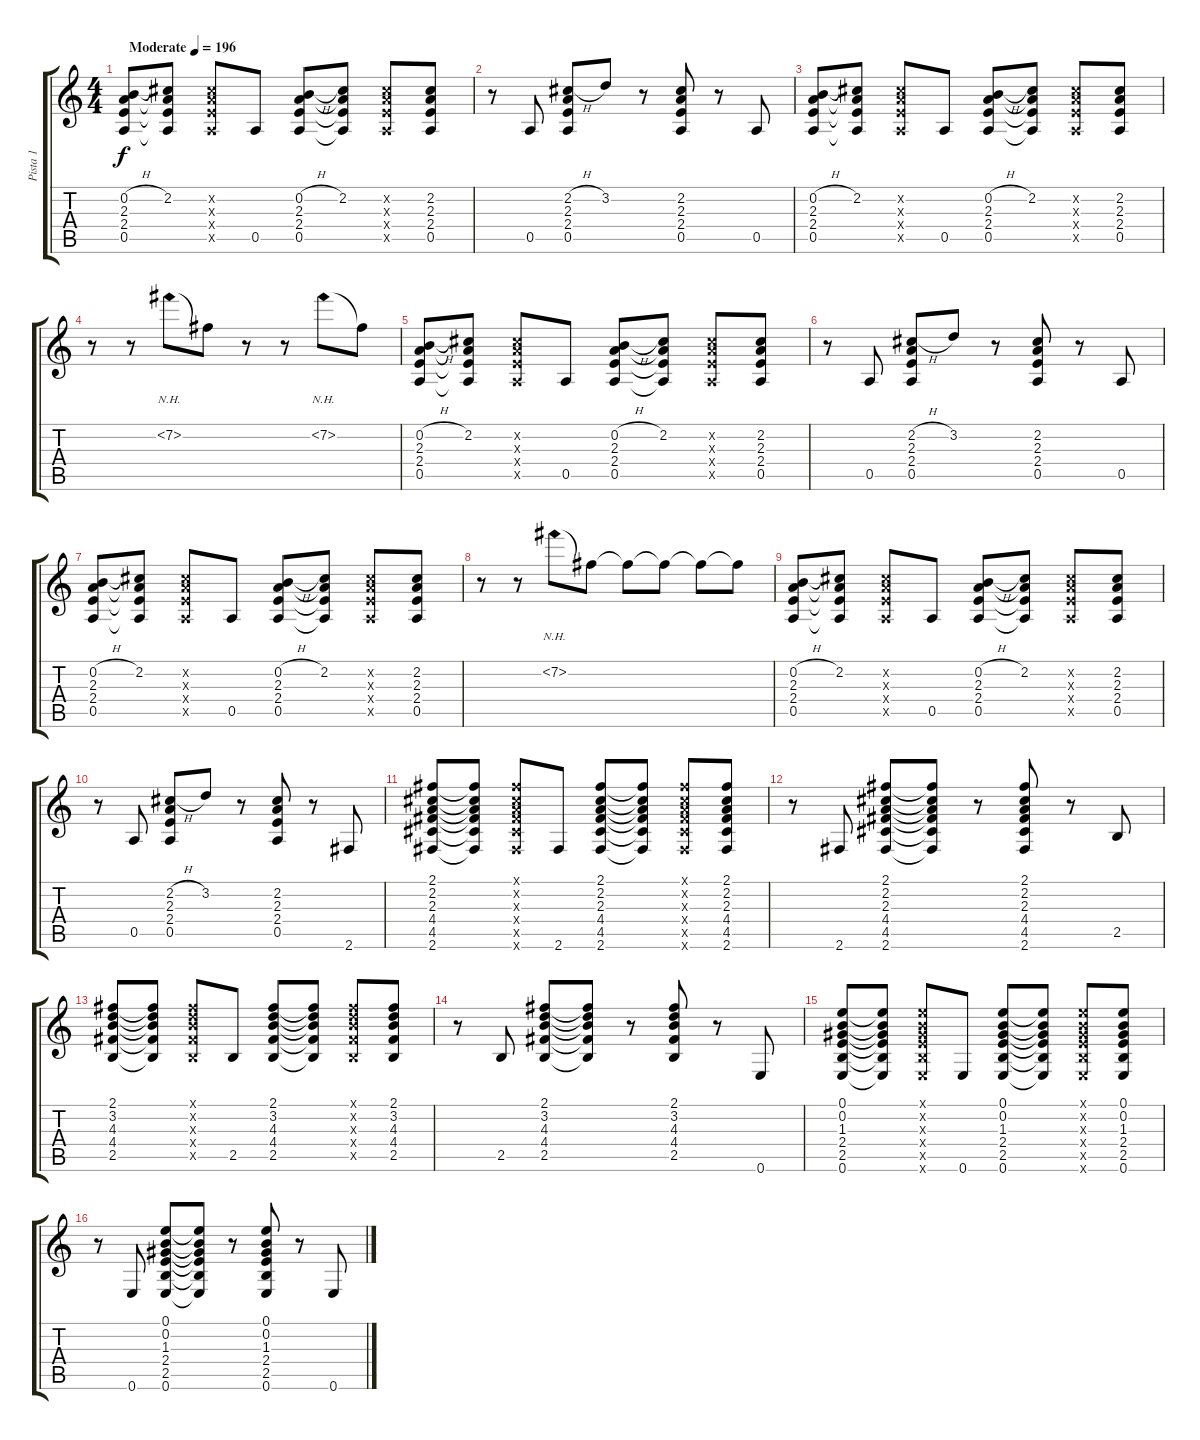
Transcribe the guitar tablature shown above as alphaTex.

\track ("Pista 1" "Pista 1") {instrument acousticguitarsteel}
\staff {score tabs}
\tuning (E4 B3 G3 D3 A2 E2) {hide}
\ts (4 4)
\tempo (196 "Moderate")
\clef g2
\ks c
(0.2{h} 2.3 2.4 0.5).8{dy f instrument acousticguitarsteel} (2.2 2.3{t} 2.4{t} 0.5{t}).8 (2.2{x} 2.3{x} 2.4{x} 0.5{x}).8 0.5.8 (0.2{h} 2.3 2.4 0.5).8 (2.2 2.3{t} 2.4{t} 0.5{t}).8 (2.2{x} 2.3{x} 2.4{x} 0.5{x}).8 (2.2 2.3 2.4 0.5).8 |
r.8 0.5.8 (2.2{h} 2.3 2.4 0.5).8 3.2.8 r.8 (2.2 2.3 2.4 0.5).8 r.8 0.5.8 |
(0.2{h} 2.3 2.4 0.5).8 (2.2 2.3{t} 2.4{t} 0.5{t}).8 (2.2{x} 2.3{x} 2.4{x} 0.5{x}).8 0.5.8 (0.2{h} 2.3 2.4 0.5).8 (2.2 2.3{t} 2.4{t} 0.5{t}).8 (2.2{x} 2.3{x} 2.4{x} 0.5{x}).8 (2.2 2.3 2.4 0.5).8 |
r.8 r.8 7.2{nh}.8 7.2{t}.8 r.8 r.8 7.2{nh}.8 7.2{t}.8 |
(0.2{h} 2.3 2.4 0.5).8 (2.2 2.3{t} 2.4{t} 0.5{t}).8 (2.2{x} 2.3{x} 2.4{x} 0.5{x}).8 0.5.8 (0.2{h} 2.3 2.4 0.5).8 (2.2 2.3{t} 2.4{t} 0.5{t}).8 (2.2{x} 2.3{x} 2.4{x} 0.5{x}).8 (2.2 2.3 2.4 0.5).8 |
r.8 0.5.8 (2.2{h} 2.3 2.4 0.5).8 3.2.8 r.8 (2.2 2.3 2.4 0.5).8 r.8 0.5.8 |
(0.2{h} 2.3 2.4 0.5).8 (2.2 2.3{t} 2.4{t} 0.5{t}).8 (2.2{x} 2.3{x} 2.4{x} 0.5{x}).8 0.5.8 (0.2{h} 2.3 2.4 0.5).8 (2.2 2.3{t} 2.4{t} 0.5{t}).8 (2.2{x} 2.3{x} 2.4{x} 0.5{x}).8 (2.2 2.3 2.4 0.5).8 |
r.8 r.8 7.2{nh}.8 7.2{t}.8 7.2{t}.8 7.2{t}.8 7.2{t}.8 7.2{t}.8 |
(0.2{h} 2.3 2.4 0.5).8 (2.2 2.3{t} 2.4{t} 0.5{t}).8 (2.2{x} 2.3{x} 2.4{x} 0.5{x}).8 0.5.8 (0.2{h} 2.3 2.4 0.5).8 (2.2 2.3{t} 2.4{t} 0.5{t}).8 (2.2{x} 2.3{x} 2.4{x} 0.5{x}).8 (2.2 2.3 2.4 0.5).8 |
r.8 0.5.8 (2.2{h} 2.3 2.4 0.5).8 3.2.8 r.8 (2.2 2.3 2.4 0.5).8 r.8 2.6.8 |
(2.1 2.2 2.3 4.4 4.5 2.6).8 (2.1{t} 2.2{t} 2.3{t} 4.4{t} 4.5{t} 2.6{t}).8 (2.1{x} 2.2{x} 2.3{x} 4.4{x} 4.5{x} 2.6{x}).8 2.6.8 (2.1 2.2 2.3 4.4 4.5 2.6).8 (2.1{t} 2.2{t} 2.3{t} 4.4{t} 4.5{t} 2.6{t}).8 (2.1{x} 2.2{x} 2.3{x} 4.4{x} 4.5{x} 2.6{x}).8 (2.1 2.2 2.3 4.4 4.5 2.6).8 |
r.8 2.6.8 (2.1 2.2 2.3 4.4 4.5 2.6).8 (2.1{t} 2.2{t} 2.3{t} 4.4{t} 4.5{t} 2.6{t}).8 r.8 (2.1 2.2 2.3 4.4 4.5 2.6).8 r.8 2.5.8 |
(2.1 3.2 4.3 4.4 2.5).8 (2.1{t} 3.2{t} 4.3{t} 4.4{t} 2.5{t}).8 (2.1{x} 3.2{x} 4.3{x} 4.4{x} 2.5{x}).8 2.5.8 (2.1 3.2 4.3 4.4 2.5).8 (2.1{t} 3.2{t} 4.3{t} 4.4{t} 2.5{t}).8 (2.1{x} 3.2{x} 4.3{x} 4.4{x} 2.5{x}).8 (2.1 3.2 4.3 4.4 2.5).8 |
r.8 2.5.8 (2.1 3.2 4.3 4.4 2.5).8 (2.1{t} 3.2{t} 4.3{t} 4.4{t} 2.5{t}).8 r.8 (2.1 3.2 4.3 4.4 2.5).8 r.8 0.6.8 |
(0.1 0.2 1.3 2.4 2.5 0.6).8 (0.1{t} 0.2{t} 1.3{t} 2.4{t} 2.5{t} 0.6{t}).8 (0.1{x} 0.2{x} 1.3{x} 2.4{x} 2.5{x} 0.6{x}).8 0.6.8 (0.1 0.2 1.3 2.4 2.5 0.6).8 (0.1{t} 0.2{t} 1.3{t} 2.4{t} 2.5{t} 0.6{t}).8 (0.1{x} 0.2{x} 1.3{x} 2.4{x} 2.5{x} 0.6{x}).8 (0.1 0.2 1.3 2.4 2.5 0.6).8 |
r.8 0.6.8 (0.1 0.2 1.3 2.4 2.5 0.6).8 (0.1{t} 0.2{t} 1.3{t} 2.4{t} 2.5{t} 0.6{t}).8 r.8 (0.1 0.2 1.3 2.4 2.5 0.6).8 r.8 0.6.8
